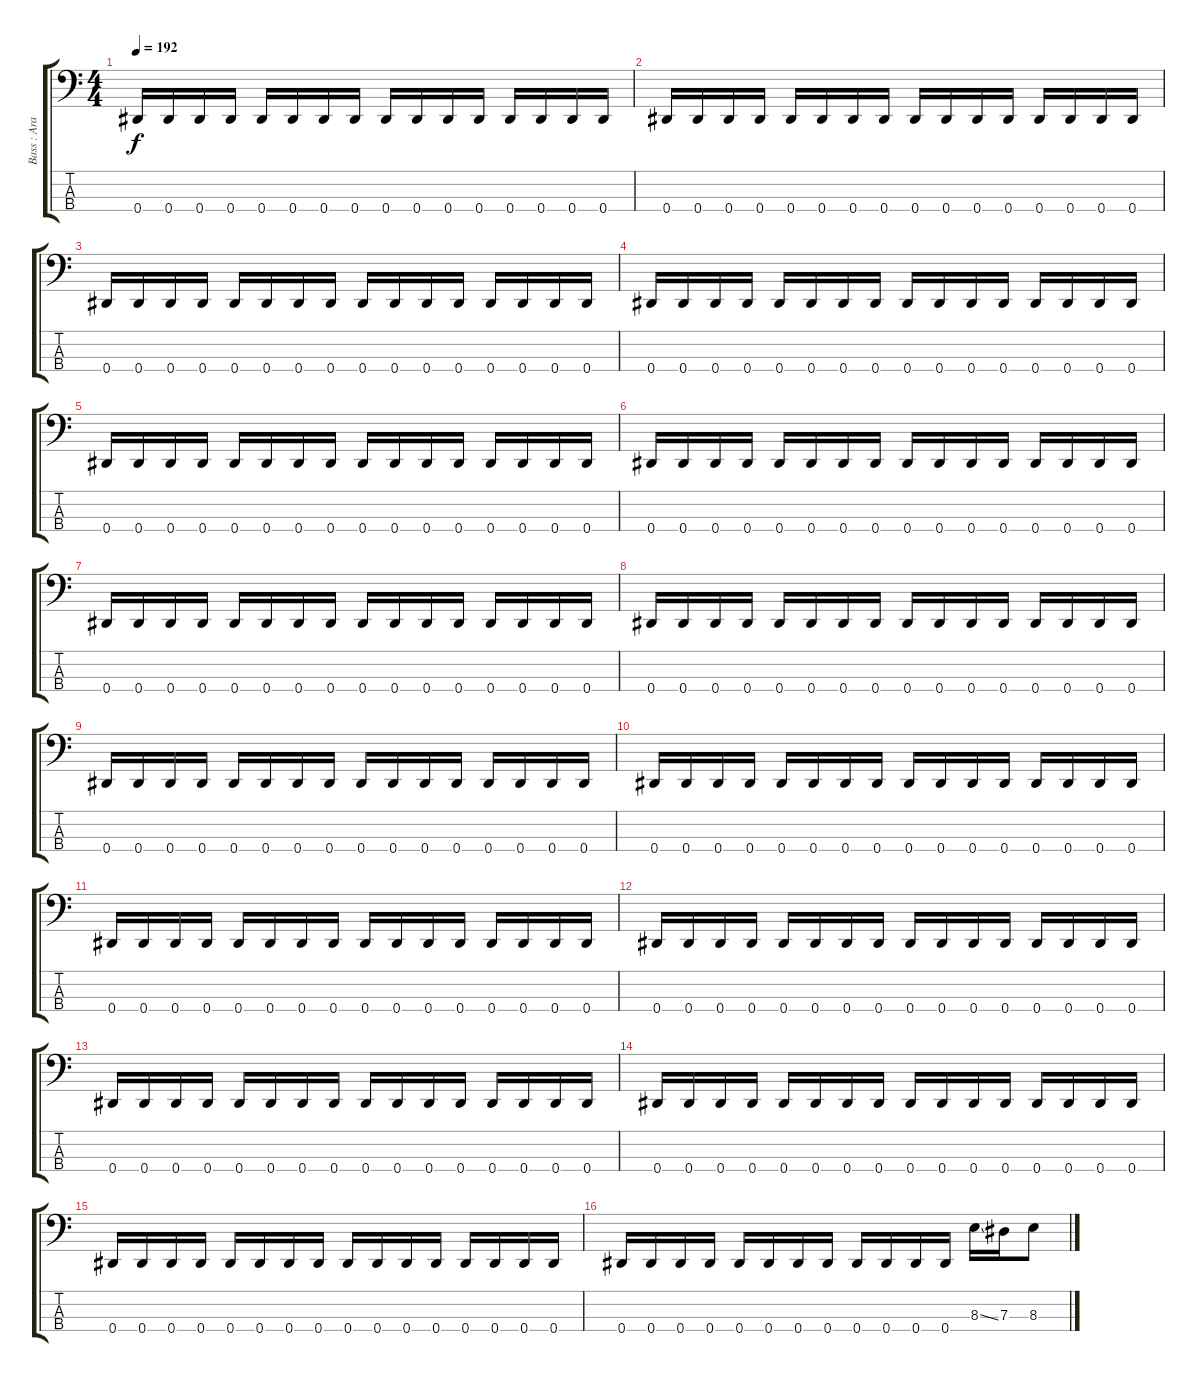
\track ("Bass : Araya" "Bass : Ara") {instrument electricbasspick}
\staff {score tabs}
\tuning (Gb2 Db2 Ab1 Eb1) {hide}
\ts (4 4)
\tempo 192
\tempo 109
\tempo 192
\clef f4
\ks c
0.4.16{dy f volume 10 instrument electricbasspick} 0.4.16 0.4.16 0.4.16 0.4.16 0.4.16 0.4.16 0.4.16 0.4.16 0.4.16 0.4.16 0.4.16 0.4.16 0.4.16 0.4.16 0.4.16 |
0.4.16 0.4.16 0.4.16 0.4.16 0.4.16 0.4.16 0.4.16 0.4.16 0.4.16 0.4.16 0.4.16 0.4.16 0.4.16 0.4.16 0.4.16 0.4.16 |
0.4.16 0.4.16 0.4.16 0.4.16 0.4.16 0.4.16 0.4.16 0.4.16 0.4.16 0.4.16 0.4.16 0.4.16 0.4.16 0.4.16 0.4.16 0.4.16 |
0.4.16 0.4.16 0.4.16 0.4.16 0.4.16 0.4.16 0.4.16 0.4.16 0.4.16 0.4.16 0.4.16 0.4.16 0.4.16 0.4.16 0.4.16 0.4.16 |
0.4.16 0.4.16 0.4.16 0.4.16 0.4.16 0.4.16 0.4.16 0.4.16 0.4.16 0.4.16 0.4.16 0.4.16 0.4.16 0.4.16 0.4.16 0.4.16 |
0.4.16 0.4.16 0.4.16 0.4.16 0.4.16 0.4.16 0.4.16 0.4.16 0.4.16 0.4.16 0.4.16 0.4.16 0.4.16 0.4.16 0.4.16 0.4.16 |
0.4.16 0.4.16 0.4.16 0.4.16 0.4.16 0.4.16 0.4.16 0.4.16 0.4.16 0.4.16 0.4.16 0.4.16 0.4.16 0.4.16 0.4.16 0.4.16 |
0.4.16 0.4.16 0.4.16 0.4.16 0.4.16 0.4.16 0.4.16 0.4.16 0.4.16 0.4.16 0.4.16 0.4.16 0.4.16 0.4.16 0.4.16 0.4.16 |
0.4.16 0.4.16 0.4.16 0.4.16 0.4.16 0.4.16 0.4.16 0.4.16 0.4.16 0.4.16 0.4.16 0.4.16 0.4.16 0.4.16 0.4.16 0.4.16 |
0.4.16 0.4.16 0.4.16 0.4.16 0.4.16 0.4.16 0.4.16 0.4.16 0.4.16 0.4.16 0.4.16 0.4.16 0.4.16 0.4.16 0.4.16 0.4.16 |
0.4.16 0.4.16 0.4.16 0.4.16 0.4.16 0.4.16 0.4.16 0.4.16 0.4.16 0.4.16 0.4.16 0.4.16 0.4.16 0.4.16 0.4.16 0.4.16 |
0.4.16 0.4.16 0.4.16 0.4.16 0.4.16 0.4.16 0.4.16 0.4.16 0.4.16 0.4.16 0.4.16 0.4.16 0.4.16 0.4.16 0.4.16 0.4.16 |
0.4.16 0.4.16 0.4.16 0.4.16 0.4.16 0.4.16 0.4.16 0.4.16 0.4.16 0.4.16 0.4.16 0.4.16 0.4.16 0.4.16 0.4.16 0.4.16 |
0.4.16 0.4.16 0.4.16 0.4.16 0.4.16 0.4.16 0.4.16 0.4.16 0.4.16 0.4.16 0.4.16 0.4.16 0.4.16 0.4.16 0.4.16 0.4.16 |
0.4.16{volume 14} 0.4.16 0.4.16 0.4.16 0.4.16 0.4.16 0.4.16 0.4.16 0.4.16 0.4.16 0.4.16 0.4.16 0.4.16 0.4.16 0.4.16 0.4.16 |
0.4.16 0.4.16 0.4.16 0.4.16 0.4.16 0.4.16 0.4.16 0.4.16 0.4.16 0.4.16 0.4.16 0.4.16 8.3{ss}.16 7.3.16 8.3.8
